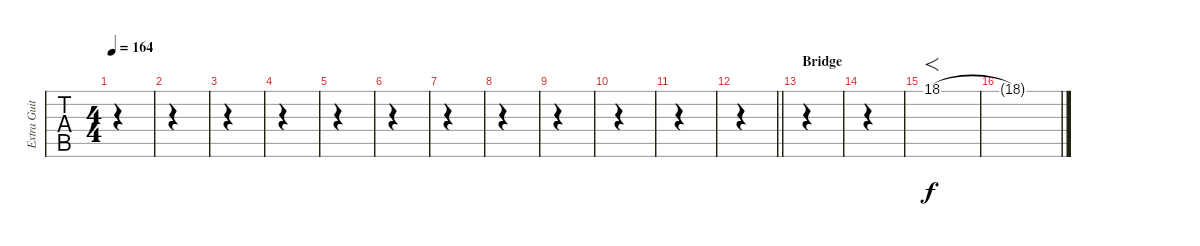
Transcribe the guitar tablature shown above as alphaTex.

\track ("Extra Guitar One" "Extra Guit") {instrument distortionguitar}
\staff {tabs}
\tuning (Eb4 Bb3 Gb3 Db3 Ab2 Eb2) {hide}
\ts (4 4)
\tempo 164
\clef g2
\ks eb
|
|
|
|
|
|
|
|
|
|
|
\barLineRight lightlight
|
\section ("" "Bridge")
|
|
18.1.1{f} |
18.1{t}.1
